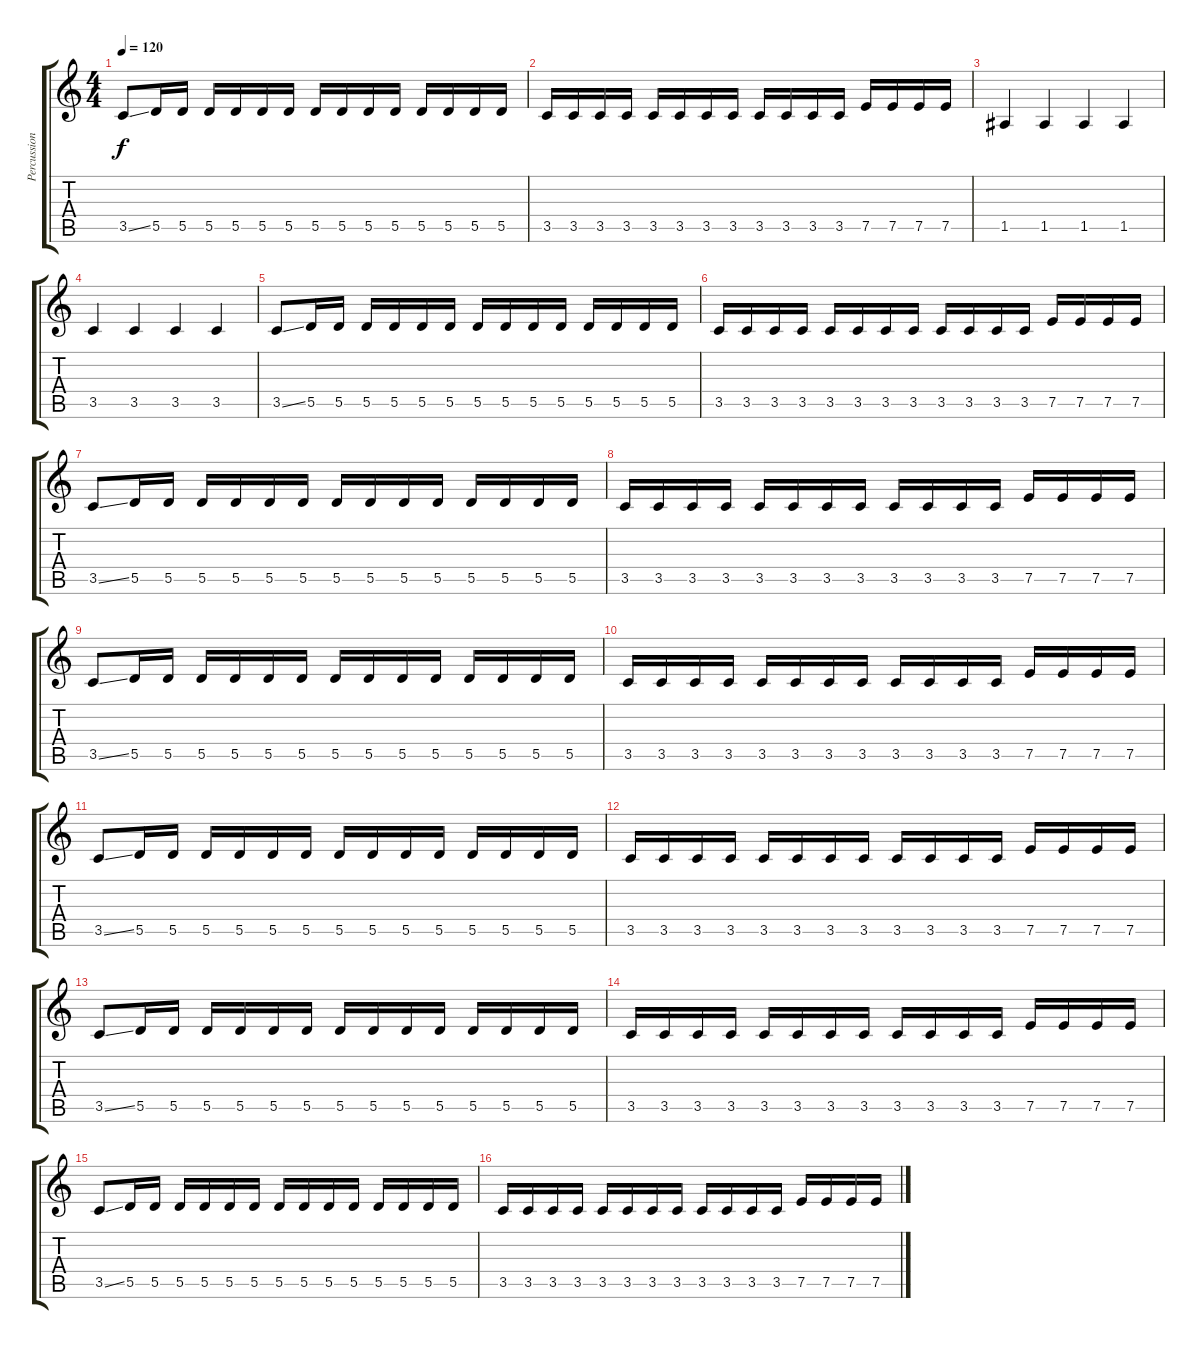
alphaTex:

\track ("Percussion" "Percussion") {instrument electricbassfinger}
\staff {score tabs}
\tuning (E4 B3 G3 D3 A2 D2) {hide}
\ts (4 4)
\tempo 120
\clef g2
\ks c
3.5{ss}.8{dy f} 5.5.16 5.5.16 5.5.16 5.5.16 5.5.16 5.5.16 5.5.16 5.5.16 5.5.16 5.5.16 5.5.16 5.5.16 5.5.16 5.5.16 |
3.5.16 3.5.16 3.5.16 3.5.16 3.5.16 3.5.16 3.5.16 3.5.16 3.5.16 3.5.16 3.5.16 3.5.16 7.5.16 7.5.16 7.5.16 7.5.16 |
1.5.4 1.5.4 1.5.4 1.5.4 |
3.5.4 3.5.4 3.5.4 3.5.4 |
3.5{ss}.8 5.5.16 5.5.16 5.5.16 5.5.16 5.5.16 5.5.16 5.5.16 5.5.16 5.5.16 5.5.16 5.5.16 5.5.16 5.5.16 5.5.16 |
3.5.16 3.5.16 3.5.16 3.5.16 3.5.16 3.5.16 3.5.16 3.5.16 3.5.16 3.5.16 3.5.16 3.5.16 7.5.16 7.5.16 7.5.16 7.5.16 |
3.5{ss}.8 5.5.16 5.5.16 5.5.16 5.5.16 5.5.16 5.5.16 5.5.16 5.5.16 5.5.16 5.5.16 5.5.16 5.5.16 5.5.16 5.5.16 |
3.5.16 3.5.16 3.5.16 3.5.16 3.5.16 3.5.16 3.5.16 3.5.16 3.5.16 3.5.16 3.5.16 3.5.16 7.5.16 7.5.16 7.5.16 7.5.16 |
3.5{ss}.8 5.5.16 5.5.16 5.5.16 5.5.16 5.5.16 5.5.16 5.5.16 5.5.16 5.5.16 5.5.16 5.5.16 5.5.16 5.5.16 5.5.16 |
3.5.16 3.5.16 3.5.16 3.5.16 3.5.16 3.5.16 3.5.16 3.5.16 3.5.16 3.5.16 3.5.16 3.5.16 7.5.16 7.5.16 7.5.16 7.5.16 |
3.5{ss}.8 5.5.16 5.5.16 5.5.16 5.5.16 5.5.16 5.5.16 5.5.16 5.5.16 5.5.16 5.5.16 5.5.16 5.5.16 5.5.16 5.5.16 |
3.5.16 3.5.16 3.5.16 3.5.16 3.5.16 3.5.16 3.5.16 3.5.16 3.5.16 3.5.16 3.5.16 3.5.16 7.5.16 7.5.16 7.5.16 7.5.16 |
3.5{ss}.8 5.5.16 5.5.16 5.5.16 5.5.16 5.5.16 5.5.16 5.5.16 5.5.16 5.5.16 5.5.16 5.5.16 5.5.16 5.5.16 5.5.16 |
3.5.16 3.5.16 3.5.16 3.5.16 3.5.16 3.5.16 3.5.16 3.5.16 3.5.16 3.5.16 3.5.16 3.5.16 7.5.16 7.5.16 7.5.16 7.5.16 |
3.5{ss}.8 5.5.16 5.5.16 5.5.16 5.5.16 5.5.16 5.5.16 5.5.16 5.5.16 5.5.16 5.5.16 5.5.16 5.5.16 5.5.16 5.5.16 |
3.5.16 3.5.16 3.5.16 3.5.16 3.5.16 3.5.16 3.5.16 3.5.16 3.5.16 3.5.16 3.5.16 3.5.16 7.5.16 7.5.16 7.5.16 7.5.16
